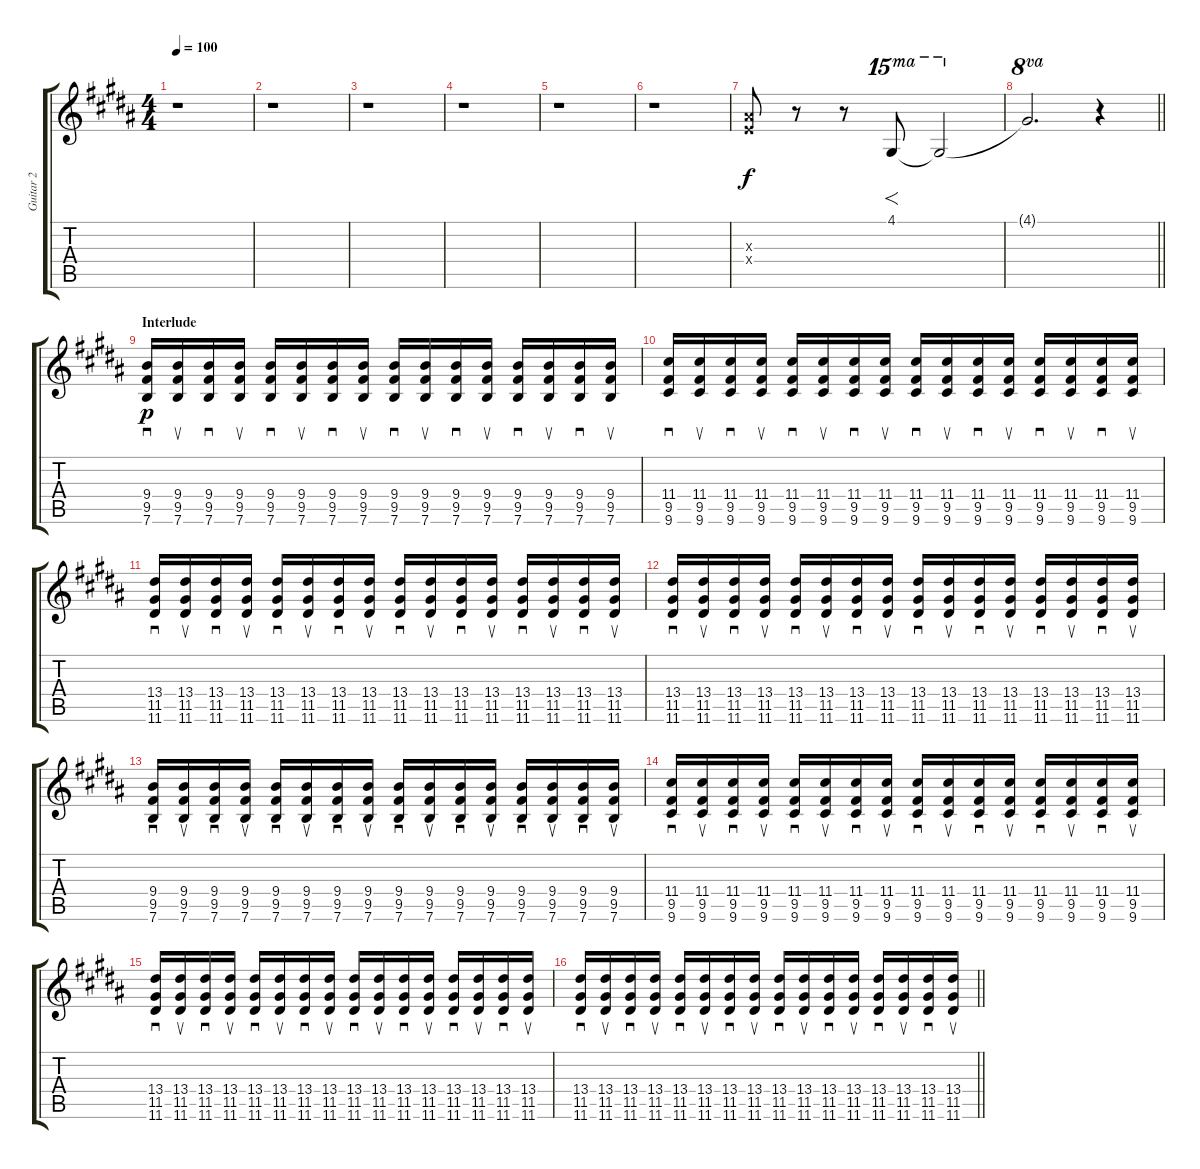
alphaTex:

\track ("Guitar 2" "Guitar 2") {instrument distortionguitar}
\staff {score tabs}
\tuning (E4 B3 G3 D3 A2 E2) {hide}
\ts (4 4)
\tempo 100
\clef g2
\ks b
r.1{dy f} |
r.1 |
r.1 |
r.1 |
r.1 |
r.1 |
(3.3{x} 2.4{x}).8 r.8 r.8 4.1.8{f ot 15ma} 4.1{t}.2{ot 15ma} |
\barLineRight lightlight
4.1{t}.2{d ot 8va} r.4 |
\section ("" "Interlude")
(9.4 9.5 7.6).16{sd dy p} (9.4 9.5 7.6).16{su} (9.4 9.5 7.6).16{sd} (9.4 9.5 7.6).16{su} (9.4 9.5 7.6).16{sd} (9.4 9.5 7.6).16{su} (9.4 9.5 7.6).16{sd} (9.4 9.5 7.6).16{su} (9.4 9.5 7.6).16{sd} (9.4 9.5 7.6).16{su} (9.4 9.5 7.6).16{sd} (9.4 9.5 7.6).16{su} (9.4 9.5 7.6).16{sd} (9.4 9.5 7.6).16{su} (9.4 9.5 7.6).16{sd} (9.4 9.5 7.6).16{su} |
(11.4 9.5 9.6).16{sd} (11.4 9.5 9.6).16{su} (11.4 9.5 9.6).16{sd} (11.4 9.5 9.6).16{su} (11.4 9.5 9.6).16{sd} (11.4 9.5 9.6).16{su} (11.4 9.5 9.6).16{sd} (11.4 9.5 9.6).16{su} (11.4 9.5 9.6).16{sd} (11.4 9.5 9.6).16{su} (11.4 9.5 9.6).16{sd} (11.4 9.5 9.6).16{su} (11.4 9.5 9.6).16{sd} (11.4 9.5 9.6).16{su} (11.4 9.5 9.6).16{sd} (11.4 9.5 9.6).16{su} |
(13.4 11.5 11.6).16{sd} (13.4 11.5 11.6).16{su} (13.4 11.5 11.6).16{sd} (13.4 11.5 11.6).16{su} (13.4 11.5 11.6).16{sd} (13.4 11.5 11.6).16{su} (13.4 11.5 11.6).16{sd} (13.4 11.5 11.6).16{su} (13.4 11.5 11.6).16{sd} (13.4 11.5 11.6).16{su} (13.4 11.5 11.6).16{sd} (13.4 11.5 11.6).16{su} (13.4 11.5 11.6).16{sd} (13.4 11.5 11.6).16{su} (13.4 11.5 11.6).16{sd} (13.4 11.5 11.6).16{su} |
(13.4 11.5 11.6).16{sd} (13.4 11.5 11.6).16{su} (13.4 11.5 11.6).16{sd} (13.4 11.5 11.6).16{su} (13.4 11.5 11.6).16{sd} (13.4 11.5 11.6).16{su} (13.4 11.5 11.6).16{sd} (13.4 11.5 11.6).16{su} (13.4 11.5 11.6).16{sd} (13.4 11.5 11.6).16{su} (13.4 11.5 11.6).16{sd} (13.4 11.5 11.6).16{su} (13.4 11.5 11.6).16{sd} (13.4 11.5 11.6).16{su} (13.4 11.5 11.6).16{sd} (13.4 11.5 11.6).16{su} |
(9.4 9.5 7.6).16{sd} (9.4 9.5 7.6).16{su} (9.4 9.5 7.6).16{sd} (9.4 9.5 7.6).16{su} (9.4 9.5 7.6).16{sd} (9.4 9.5 7.6).16{su} (9.4 9.5 7.6).16{sd} (9.4 9.5 7.6).16{su} (9.4 9.5 7.6).16{sd} (9.4 9.5 7.6).16{su} (9.4 9.5 7.6).16{sd} (9.4 9.5 7.6).16{su} (9.4 9.5 7.6).16{sd} (9.4 9.5 7.6).16{su} (9.4 9.5 7.6).16{sd} (9.4 9.5 7.6).16{su} |
(11.4 9.5 9.6).16{sd} (11.4 9.5 9.6).16{su} (11.4 9.5 9.6).16{sd} (11.4 9.5 9.6).16{su} (11.4 9.5 9.6).16{sd} (11.4 9.5 9.6).16{su} (11.4 9.5 9.6).16{sd} (11.4 9.5 9.6).16{su} (11.4 9.5 9.6).16{sd} (11.4 9.5 9.6).16{su} (11.4 9.5 9.6).16{sd} (11.4 9.5 9.6).16{su} (11.4 9.5 9.6).16{sd} (11.4 9.5 9.6).16{su} (11.4 9.5 9.6).16{sd} (11.4 9.5 9.6).16{su} |
(13.4 11.5 11.6).16{sd} (13.4 11.5 11.6).16{su} (13.4 11.5 11.6).16{sd} (13.4 11.5 11.6).16{su} (13.4 11.5 11.6).16{sd} (13.4 11.5 11.6).16{su} (13.4 11.5 11.6).16{sd} (13.4 11.5 11.6).16{su} (13.4 11.5 11.6).16{sd} (13.4 11.5 11.6).16{su} (13.4 11.5 11.6).16{sd} (13.4 11.5 11.6).16{su} (13.4 11.5 11.6).16{sd} (13.4 11.5 11.6).16{su} (13.4 11.5 11.6).16{sd} (13.4 11.5 11.6).16{su} |
\barLineRight lightlight
(13.4 11.5 11.6).16{sd} (13.4 11.5 11.6).16{su} (13.4 11.5 11.6).16{sd} (13.4 11.5 11.6).16{su} (13.4 11.5 11.6).16{sd} (13.4 11.5 11.6).16{su} (13.4 11.5 11.6).16{sd} (13.4 11.5 11.6).16{su} (13.4 11.5 11.6).16{sd} (13.4 11.5 11.6).16{su} (13.4 11.5 11.6).16{sd} (13.4 11.5 11.6).16{su} (13.4 11.5 11.6).16{sd} (13.4 11.5 11.6).16{su} (13.4 11.5 11.6).16{sd} (13.4 11.5 11.6).16{su}
